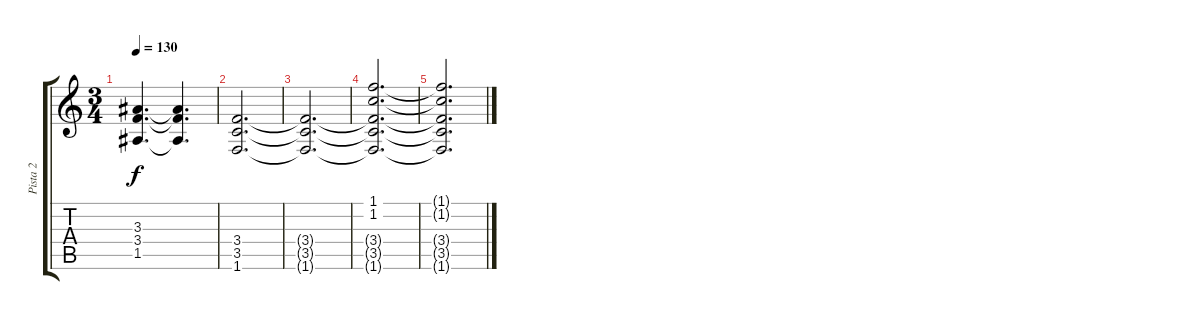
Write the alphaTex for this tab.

\track ("Pista 2" "Pista 2") {instrument distortionguitar}
\staff {score tabs}
\tuning (E4 B3 G3 D3 A2 E2) {hide}
\ts (3 4)
\tempo 130
\clef g2
\ks c
(3.3 3.4 1.5).4{d dy f} (3.3{t} 3.4{t} 1.5{t}).4{d} |
(3.4 3.5 1.6).2{d} |
(3.4{t} 3.5{t} 1.6{t}).2{d} |
(1.1 1.2 3.4{t} 3.5{t} 1.6{t}).2{d} |
(1.1{t} 1.2{t} 3.4{t} 3.5{t} 1.6{t}).2{d}
